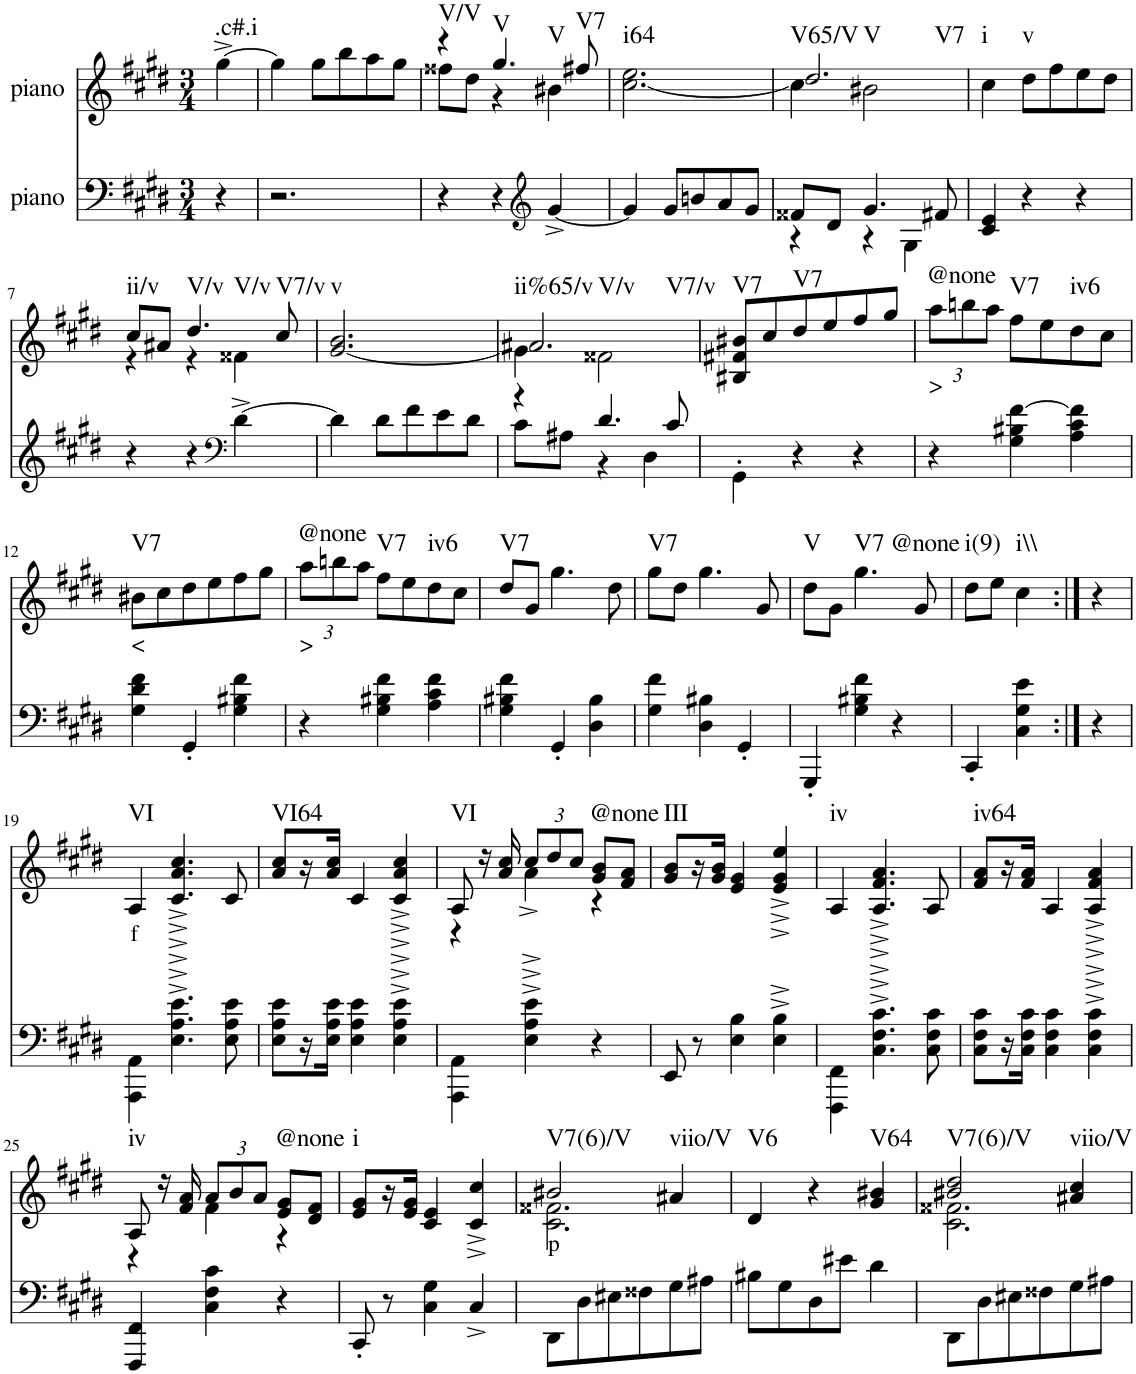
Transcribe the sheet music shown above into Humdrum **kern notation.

**kern	**kern	**text	**harte
*part2	*part1	*part1	*part1
*staff2	*staff1	*staff1	*
*I"piano	*I"piano	*	*
*I'Pno	*I'Pno	*	*
*clefF4	*clefG2	*	*
*k[f#c#g#d#]	*k[f#c#g#d#]	*	*
*c#:	*c#:	*	*
*M3/4	*M3/4	*	*
=1	=1	=1	=1
!	!	!	!LO:H:kt=.c#.i
4r	[4gg#^\	.	N
=2	=2	=2	=2
2.r	4gg#\]	.	.
.	8gg#\L	.	.
.	8bb\	.	.
.	8aa\	.	.
.	8gg#\J	.	.
=3	=3	=3	=3
*	*^	*	*
!	!	!	!	!LO:H:kt=V/V
4r	4r	8ff##X\L	.	N
.	.	8dd#\J	.	.
!	!	!	!	!LO:H:n=1:kt=V
!	!	!	!	!LO:H:n=2:kt=V
4r	4.gg#/	4r	.	N N
*clefG2	*	*	*	*
[4g#^/	.	4b#X\	.	.
!	!	!	!	!LO:H:kt=V7
.	8ff#X/	.	.	N
*	*v	*v	*	*
=4	=4	=4	=4
!	!	!	!LO:H:kt=i64
4g#/]	[2.cc#\ 2.ee\	.	N
8g#/L	.	.	.
8bn/	.	.	.
8a/	.	.	.
8g#/J	.	.	.
=5	=5	=5	=5
*^	*^	*	*
!	!	!	!	!	!LO:H:n=1:kt=V65/V
!	!	!	!	!	!LO:H:n=2:kt=V
!	!	!	!	!	!LO:H:n=3:kt=V7
8f##X/L	4r	2.dd#/	4cc#\]	.	N N N
8d#/J	.	.	.	.	.
4.g#/	4r	.	2b#X\	.	.
.	4G#\	.	.	.	.
8f#X/	.	.	.	.	.
*v	*v	*	*	*	*
*	*v	*v	*	*
=6	=6	=6	=6
!	!	!	!LO:H:kt=i
4c#/ 4e/	4cc#\	.	N
!	!	!	!LO:H:kt=v
4r	8dd#\L	.	N
.	8ff#\	.	.
4r	8ee\	.	.
.	8dd#\J	.	.
!!LO:LB:g=z
=7	=7	=7	=7
*	*^	*	*
!	!	!	!	!LO:H:kt=ii/v
4r	8cc#/L	4r	.	N
.	8a#X/J	.	.	.
!	!	!	!	!LO:H:n=1:kt=V/v
!	!	!	!	!LO:H:n=2:kt=V/v
4r	4.dd#/	4r	.	N N
*clefF4	*	*	*	*
[4d#^\	.	4f##X\	.	.
!	!	!	!	!LO:H:kt=V7/v
.	8cc#/	.	.	N
*	*v	*v	*	*
=8	=8	=8	=8
!	!	!	!LO:H:kt=v
4d#\]	[2.g#/ 2.b/	.	N
8d#\L	.	.	.
8f#\	.	.	.
8e\	.	.	.
8d#\J	.	.	.
=9	=9	=9	=9
*^	*^	*	*
!	!	!	!	!	!LO:H:n=1:kt=ii%65/v
!	!	!	!	!	!LO:H:n=2:kt=V/v
!	!	!	!	!	!LO:H:n=3:kt=V7/v
4r	8c#\L	2.a#X/	4g#\]	.	N N N
.	8A#X\J	.	.	.	.
4.d#/	4r	.	2f##X\	.	.
.	4D#\	.	.	.	.
8c#/	.	.	.	.	.
*v	*v	*	*	*	*
*	*v	*v	*	*
=10	=10	=10	=10
!	!	!	!LO:H:kt=V7
4GG#'\	8B#X/ 8f#X/ 8b#X/L	.	N
.	8cc#/	.	.
!	!	!	!LO:H:kt=V7
4r	8dd#/	.	N
.	8ee/	.	.
4r	8ff#/	.	.
.	8gg#/J	.	.
=11	=11	=11	=11
*	*Xbrackettup	*	*
!	!	!LO:LY:b	!LO:H:kt=@none
4r	12aa\L	>	N
.	12bbn\	.	.
.	12aa\J	.	.
!	!	!	!LO:H:kt=V7
4G#\ 4B#X\ [4f#\	8ff#\L	.	N
.	8ee\	.	.
!	!	!	!LO:H:kt=iv6
4A\ 4c#\ 4f#\]	8dd#\	.	N
.	8cc#\J	.	.
!!LO:LB:g=z
=12	=12	=12	=12
!	!	!LO:LY:b	!LO:H:kt=V7
4G#\ 4d#\ 4f#\	8b#X\L	<	N
.	8cc#\	.	.
4GG#'/	8dd#\	.	.
.	8ee\	.	.
4G#\ 4B#X\ 4f#\	8ff#\	.	.
.	8gg#\J	.	.
=13	=13	=13	=13
!	!	!LO:LY:b	!LO:H:kt=@none
4r	12aa\L	>	N
.	12bbn\	.	.
.	12aa\J	.	.
!	!	!	!LO:H:kt=V7
4G#\ 4B#X\ 4f#\	8ff#\L	.	N
.	8ee\	.	.
!	!	!	!LO:H:kt=iv6
4A\ 4c#\ 4f#\	8dd#\	.	N
.	8cc#\J	.	.
=14	=14	=14	=14
!	!	!	!LO:H:kt=V7
4G#\ 4B#X\ 4f#\	8dd#/L	.	N
.	8g#/J	.	.
4GG#'/	4.gg#\	.	.
4D#\ 4B#\	.	.	.
.	8dd#\	.	.
=15	=15	=15	=15
!	!	!	!LO:H:kt=V7
4G#\ 4f#\	8gg#\L	.	N
.	8dd#\J	.	.
4D#\ 4B#X\	4.gg#\	.	.
4GG#'/	.	.	.
.	8g#/	.	.
=16	=16	=16	=16
!	!	!	!LO:H:kt=V
4GGG#'/	8dd#\L	.	N
.	8g#\J	.	.
!	!	!	!LO:H:n=1:kt=V7
!	!	!	!LO:H:n=2:kt=@none
4G#\ 4B#X\ 4f#\	4.gg#\	.	N N
4r	.	.	.
.	8g#/	.	.
=17	=17	=17	=17
!	!	!	!LO:H:kt=i(9)
4CC#'/	8dd#\L	.	N
.	8ee\J	.	.
!	!	!	!LO:H:kt=i\\
4C#\ 4G#\ 4e\	4cc#\	.	N
=18:|!	=18:|!	=18:|!	=18:|!
4r	4r	.	.
!!LO:LB:g=z
=19	=19	=19	=19
!	!	!LO:LY:b	!LO:H:kt=VI
4AAA\ 4AA\	4A/	f	N
4.E\^ 4.A\^ 4.e\^	4.c#/^ 4.a/^ 4.cc#/^	.	.
8E\ 8A\ 8e\	8c#/	.	.
=20	=20	=20	=20
!	!	!	!LO:H:kt=VI64
8E\ 8A\ 8e\L	8a/ 8cc#/L	.	N
16r	16r	.	.
16E\ 16A\ 16e\JJ	16a/ 16cc#/JJ	.	.
4E\ 4A\ 4e\	4c#/	.	.
4E\^ 4A\^ 4e\^	4c#/^ 4a/^ 4cc#/^	.	.
=21	=21	=21	=21
*	*^	*	*
!	!	!	!	!LO:H:kt=VI
4AAA\ 4AA\	8A/	4r	.	N
.	16r	.	.	.
.	16a/ 16cc#/	.	.	.
4E\^ 4A\^ 4e\^	12cc#/L	4a^\	.	.
.	12dd#/	.	.	.
.	12cc#/J	.	.	.
!	!	!	!	!LO:H:kt=@none
4r	8g#/ 8b/L	4r	.	N
.	8f#/ 8a/J	.	.	.
*	*v	*v	*	*
=22	=22	=22	=22
!	!	!	!LO:H:kt=III
8EE/	8g#/ 8b/L	.	N
8r	16r	.	.
.	16g#/ 16b/JJ	.	.
4E\ 4B\	4e/ 4g#/	.	.
4E\^ 4B\^	4e/^ 4g#/^ 4ee/^	.	.
=23	=23	=23	=23
!	!	!	!LO:H:kt=iv
4FFF#\ 4FF#\	4A/	.	N
4.C#\^ 4.F#\^ 4.c#\^	4.A/^ 4.f#/^ 4.a/^	.	.
8C#\ 8F#\ 8c#\	8A/	.	.
=24	=24	=24	=24
!	!	!	!LO:H:kt=iv64
8C#\ 8F#\ 8c#\L	8f#/ 8a/L	.	N
16r	16r	.	.
16C#\ 16F#\ 16c#\JJ	16f#/ 16a/JJ	.	.
4C#\ 4F#\ 4c#\	4A/	.	.
4C#\^ 4F#\^ 4c#\^	4A/^ 4f#/^ 4a/^	.	.
!!LO:LB:g=z
=25	=25	=25	=25
*	*^	*	*
!	!	!	!	!LO:H:kt=iv
4FFF#/ 4FF#/	8A/	4r	.	N
.	16r	.	.	.
.	16f#/ 16a/	.	.	.
4C#\ 4F#\ 4c#\	12a/L	4f#\	.	.
.	12b/	.	.	.
.	12a/J	.	.	.
!	!	!	!	!LO:H:kt=@none
4r	8e/ 8g#/L	4r	.	N
.	8d#/ 8f#/J	.	.	.
*	*v	*v	*	*
=26	=26	=26	=26
!	!	!	!LO:H:kt=i
8CC#'/	8e/ 8g#/L	.	N
8r	16r	.	.
.	16e/ 16g#/JJ	.	.
4C#\ 4G#\	4c#/ 4e/	.	.
4C#^/	4c#/^ 4cc#/^	.	.
=27	=27	=27	=27
*	*^	*	*
!	!	!	!LO:LY:b	!LO:H:kt=V7(6)/V
8DD#\L	2b#X/	2.c#\ 2.f##X\	p	N
8D#\	.	.	.	.
8E#X\	.	.	.	.
8F##X\	.	.	.	.
!	!	!	!	!LO:H:kt=viio/V
8G#\	4a#X/	.	.	N
8A#X\J	.	.	.	.
*	*v	*v	*	*
=28	=28	=28	=28
!	!	!	!LO:H:kt=V6
8B#X\L	4d#/	.	N
8G#\	.	.	.
8D#\	4r	.	.
8e#X\J	.	.	.
!	!	!	!LO:H:kt=V64
4d#\	4g#/ 4b#X/	.	N
=29	=29	=29	=29
*	*^	*	*
!	!	!	!	!LO:H:kt=V7(6)/V
8DD#\L	2b#X/ 2dd#/	2.c#\ 2.f##X\	.	N
8D#\	.	.	.	.
8E#X\	.	.	.	.
8F##X\	.	.	.	.
!	!	!	!	!LO:H:kt=viio/V
8G#\	4a#X/ 4cc#/	.	.	N
8A#X\J	.	.	.	.
*	*v	*v	*	*
=	=	=	=
*-	*-	*-	*-
